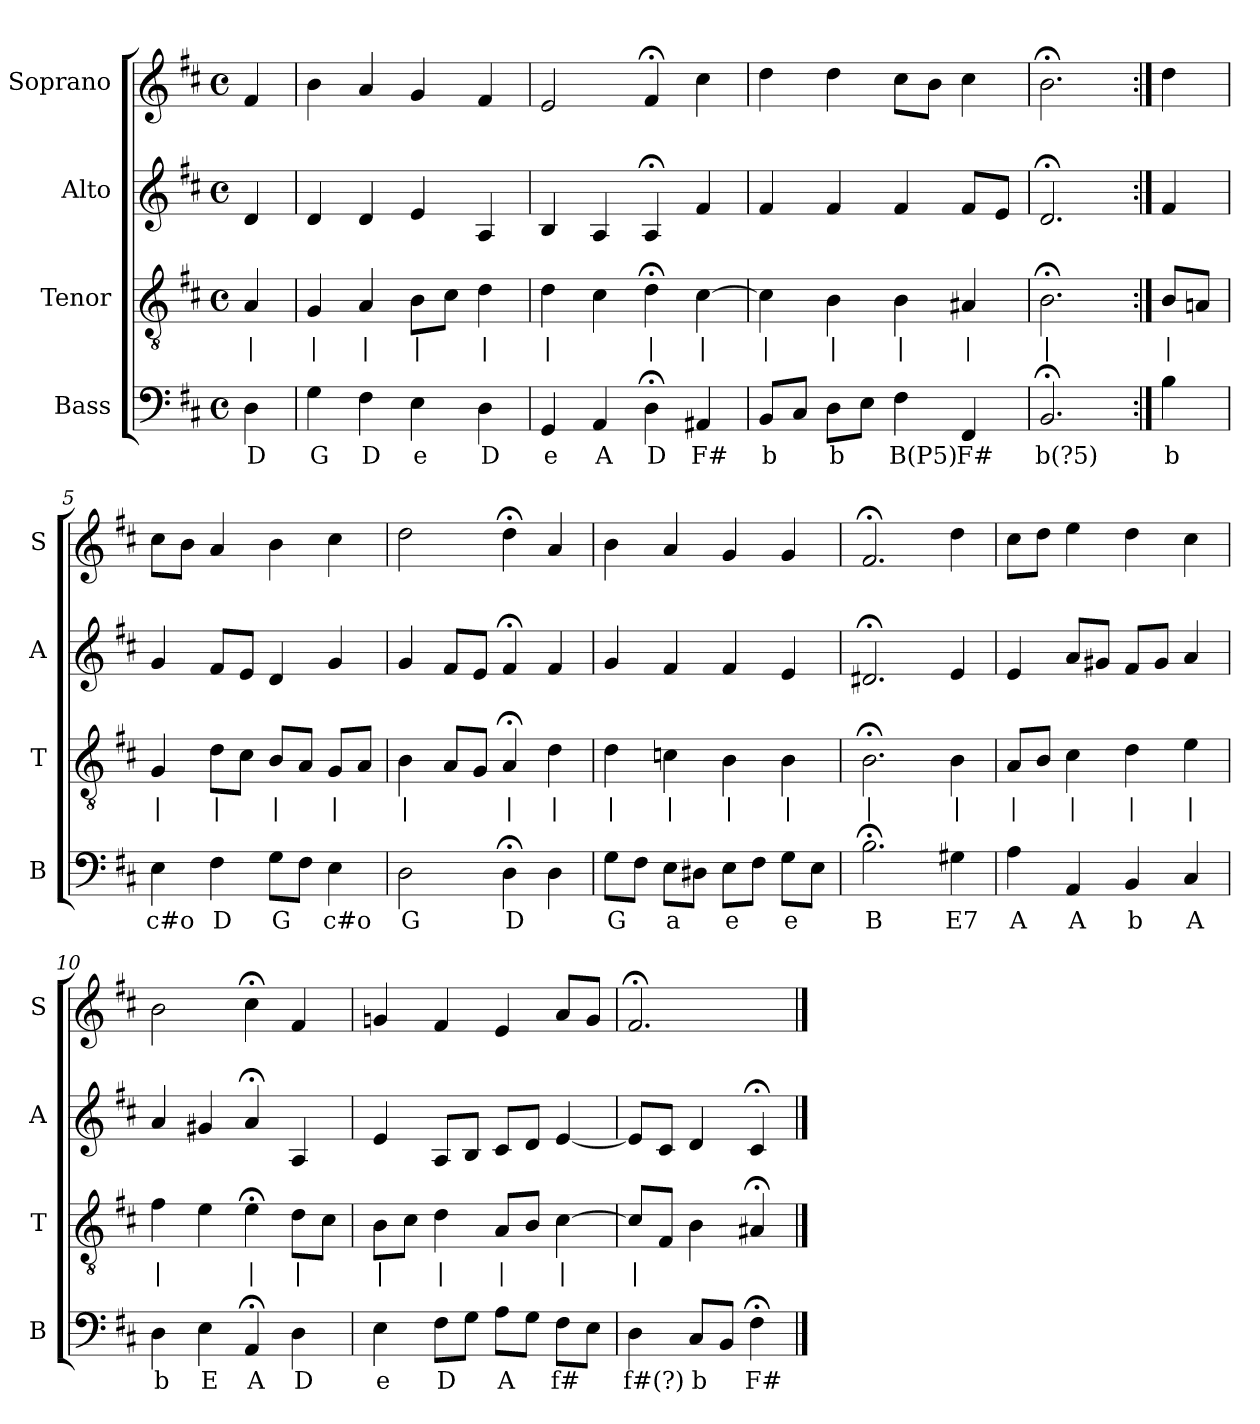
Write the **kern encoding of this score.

**kern	**text	**kern	**text	**kern	**kern
*part4	*part4	*part3	*part3	*part2	*part1
*staff4	*staff4	*staff3	*staff3	*staff2	*staff1
*I"Bass	*	*I"Tenor	*	*I"Alto	*I"Soprano
*I'B	*	*I'T	*	*I'A	*I'S
*clefF4	*	*clefGv2	*	*clefG2	*clefG2
*k[f#c#]	*	*k[f#c#]	*	*k[f#c#]	*k[f#c#]
*b:	*	*b:	*	*b:	*b:
*M4/4	*	*M4/4	*	*M4/4	*M4/4
*met(c)	*	*met(c)	*	*met(c)	*met(c)
*MM100	*	*MM100	*	*MM100	*MM100
=	=	=	=	=	=
4D	D	4A	|	4d	4f#
=1	=1	=1	=1	=1	=1
4G	G	4G	|	4d	4b
4F#	D	4A	|	4d	4a
4E	e	8BL	|	4e	4g
.	.	8c#J	.	.	.
4D	D	4d	|	4A	4f#
=2	=2	=2	=2	=2	=2
4GG	e	4d	|	4B	2e
4AA	A	4c#	.	4A	.
4D;<	D	4d;<	|	4A;<	4f#;<
4AA#X	F#	[4c#	|	4f#	4cc#
=3	=3	=3	=3	=3	=3
8BBL	b	4c#]	|	4f#	4dd
8C#J	.	.	.	.	.
8DL	b	4B	|	4f#	4dd
8EJ	.	.	.	.	.
4F#	B(P5)	4B	|	4f#	8cc#L
.	.	.	.	.	8bJ
4FF#	F#	4A#X	|	8f#L	4cc#
.	.	.	.	8eJ	.
=4	=4	=4	=4	=4	=4
2.BB;<	b(?5)	2.B;<	|	2.d;<	2.b;<
=:|!	=:|!	=:|!	=:|!	=:|!	=:|!
4B	b	8BL	|	4f#	4dd
.	.	8AnJ	.	.	.
=5	=5	=5	=5	=5	=5
4E	c#o	4G	|	4g	8cc#L
.	.	.	.	.	8bJ
4F#	D	8dL	|	8f#L	4a
.	.	8c#J	.	8eJ	.
8GL	G	8BL	|	4d	4b
8F#J	.	8AJ	.	.	.
4E	c#o	8GL	|	4g	4cc#
.	.	8AJ	.	.	.
=6	=6	=6	=6	=6	=6
2D	G	4B	|	4g	2dd
.	.	8AL	.	8f#L	.
.	.	8GJ	.	8eJ	.
4D;<	D	4A;<	|	4f#;<	4dd;<
4D	.	4d	|	4f#	4a
=7	=7	=7	=7	=7	=7
8GL	G	4d	|	4g	4b
8F#J	.	.	.	.	.
8EL	a	4cn	|	4f#	4a
8D#XJ	.	.	.	.	.
8EL	e	4B	|	4f#	4g
8F#J	.	.	.	.	.
8GL	e	4B	|	4e	4g
8EJ	.	.	.	.	.
=8	=8	=8	=8	=8	=8
2.B;<	B	2.B;<	|	2.d#X;<	2.f#;<
4G#X	E7	4B	|	4e	4dd
=9	=9	=9	=9	=9	=9
4A	A	8AL	|	4e	8cc#L
.	.	8BJ	.	.	8ddJ
4AA	A	4c#	|	8aL	4ee
.	.	.	.	8g#XJ	.
4BB	b	4d	|	8f#L	4dd
.	.	.	.	8g#J	.
4C#	A	4e	|	4a	4cc#
=10	=10	=10	=10	=10	=10
4D	b	4f#	|	4a	2b
4E	E	4e	.	4g#X	.
4AA;<	A	4e;<	|	4a;<	4cc#;<
4D	D	8dL	|	4A	4f#
.	.	8c#J	.	.	.
=11	=11	=11	=11	=11	=11
4E	e	8BL	|	4e	4gn
.	.	8c#J	.	.	.
8F#L	D	4d	|	8AL	4f#
8GJ	.	.	.	8BJ	.
8AL	A	8AL	|	8c#L	4e
8GJ	.	8BJ	.	8dJ	.
8F#L	f#	[4c#	|	[4e	8aL
8EJ	.	.	.	.	8gJ
=12	=12	=12	=12	=12	=12
4D	f#(?)	8c#L]	|	8eL]	2.f#;<
.	.	8F#J	.	8c#J	.
8C#L	b	4B	.	4d	.
8BBJ	.	.	.	.	.
4F#;<	F#	4A#X;<	.	4c#;<	.
==	==	==	==	==	==
*-	*-	*-	*-	*-	*-
